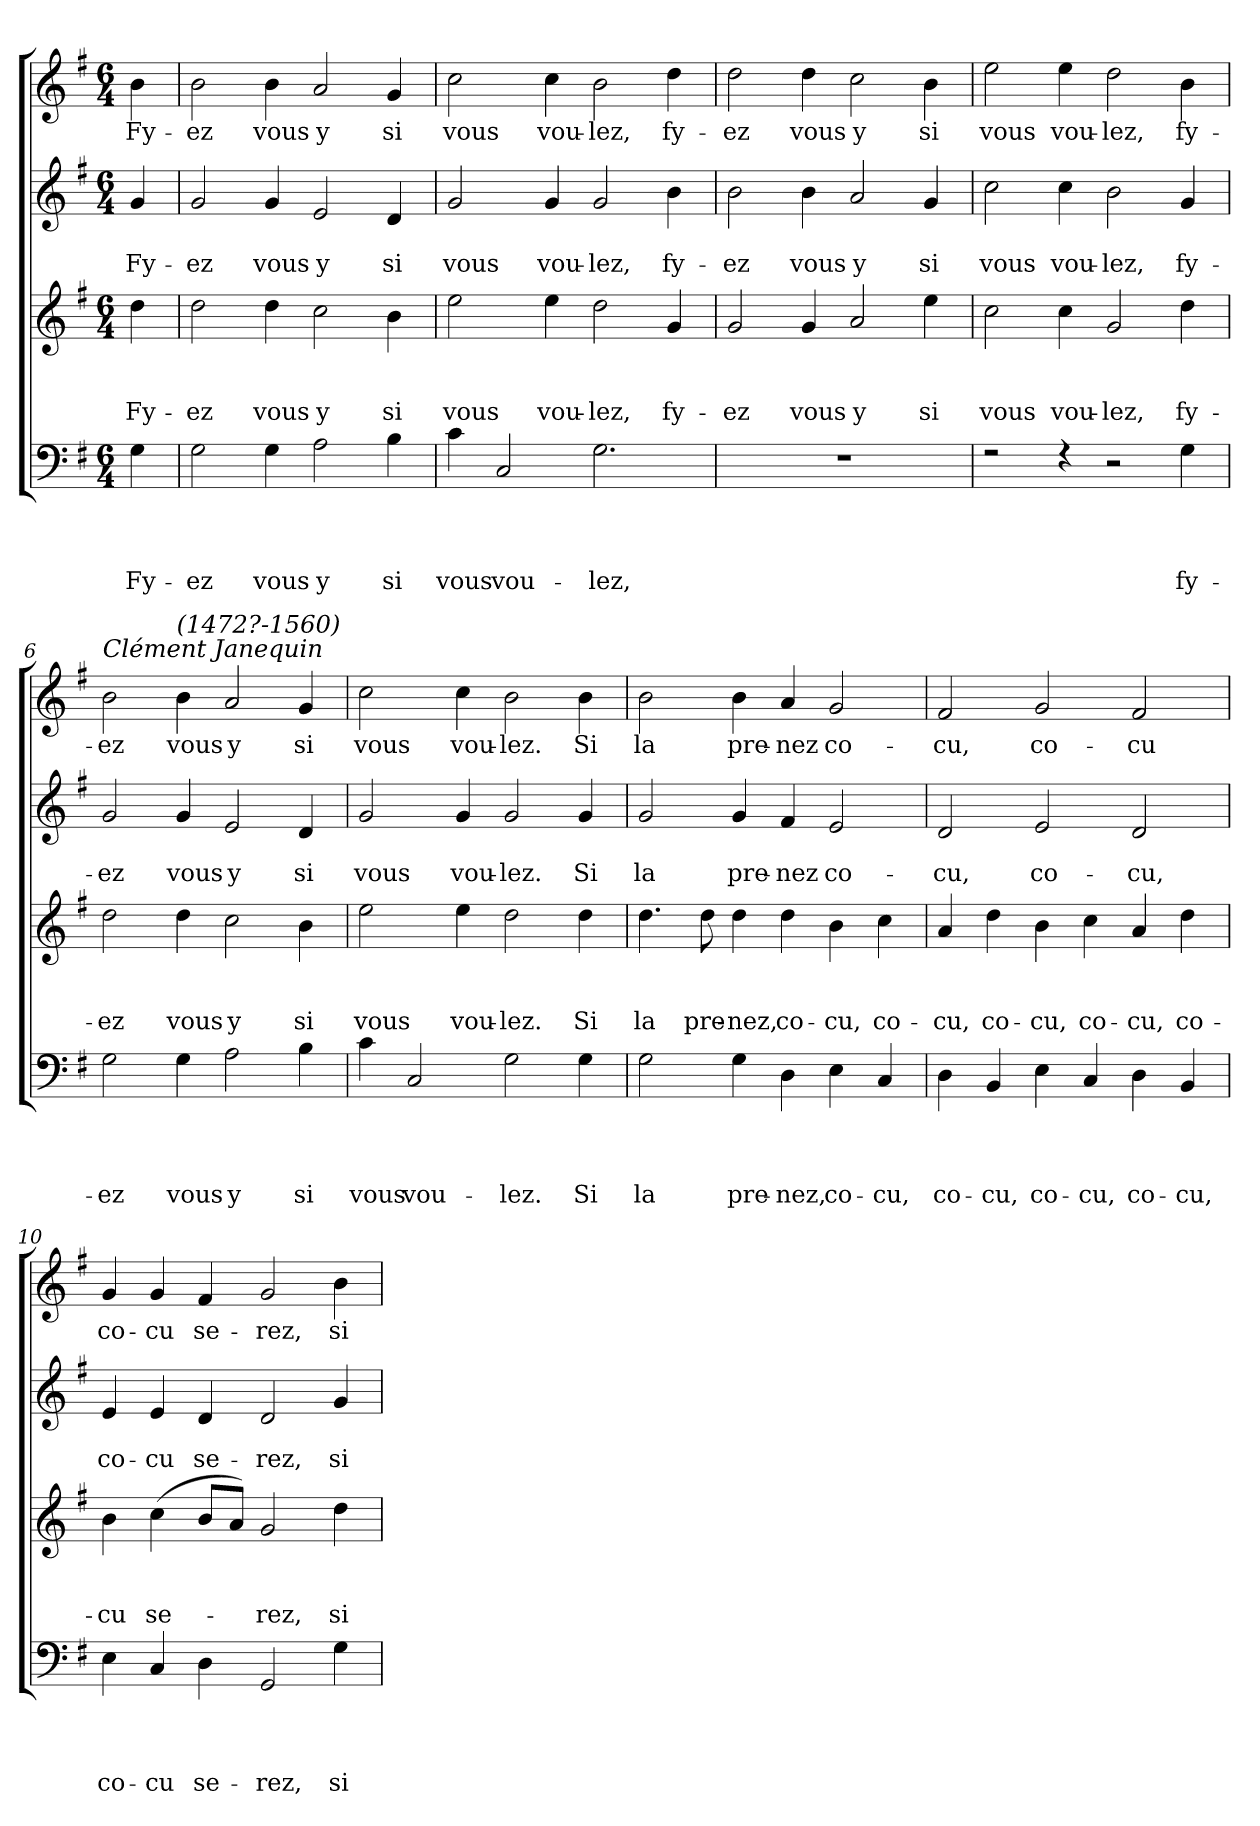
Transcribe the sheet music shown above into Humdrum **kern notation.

**kern	**text	**text	**text	**text	**kern	**text	**text	**text	**kern	**text	**text	**kern	**text
*part4	*part4	*part4	*part4	*part4	*part3	*part3	*part3	*part3	*part2	*part2	*part2	*part1	*part1
*staff4	*staff4	*staff4	*staff4	*staff4	*staff3	*staff3	*staff3	*staff3	*staff2	*staff2	*staff2	*staff1	*staff1
*clefF4	*	*	*	*	*clefG2	*	*	*	*clefG2	*	*	*clefG2	*
*	*	*	*	*	*ITrd7c12	*	*	*	*	*	*	*	*
*k[f#]	*	*	*	*	*k[f#]	*	*	*	*k[f#]	*	*	*k[f#]	*
*G:	*	*	*	*	*G:	*	*	*	*G:	*	*	*G:	*
*M6/4	*	*	*	*	*M6/4	*	*	*	*M6/4	*	*	*M6/4	*
*MM240	*	*	*	*	*MM240	*	*	*	*MM240	*	*	*MM240	*
=1	=1	=1	=1	=1	=1	=1	=1	=1	=1	=1	=1	=1	=1
!	!	!	!	!LO:LY:b	!	!	!	!LO:LY:b	!	!	!LO:LY:b	!	!LO:LY:b
4G\	.	.	.	Fy-	4d\	.	.	Fy-	4g/	.	Fy-	4b\	Fy-
=2	=2	=2	=2	=2	=2	=2	=2	=2	=2	=2	=2	=2	=2
!	!	!	!	!LO:LY:b	!	!	!	!LO:LY:b	!	!	!LO:LY:b	!	!LO:LY:b
2G\	.	.	.	-ez	2d\	.	.	-ez	2g/	.	-ez	2b\	-ez
!	!	!	!	!LO:LY:b	!	!	!	!LO:LY:b	!	!	!LO:LY:b	!	!LO:LY:b
4G\	.	.	.	vous	4d\	.	.	vous	4g/	.	vous	4b\	vous
!	!	!	!	!LO:LY:b	!	!	!	!LO:LY:b	!	!	!LO:LY:b	!	!LO:LY:b
2A\	.	.	.	y	2c\	.	.	y	2e/	.	y	2a/	y
!	!	!	!	!LO:LY:b	!	!	!	!LO:LY:b	!	!	!LO:LY:b	!	!LO:LY:b
4B\	.	.	.	si	4B\	.	.	si	4d/	.	si	4g/	si
=3	=3	=3	=3	=3	=3	=3	=3	=3	=3	=3	=3	=3	=3
!	!	!	!	!LO:LY:b	!	!	!	!LO:LY:b	!	!	!LO:LY:b	!	!LO:LY:b
4c\	.	.	.	vous	2e\	.	.	vous	2g/	.	vous	2cc\	vous
!	!	!	!	!LO:LY:b	!	!	!	!	!	!	!	!	!
2C/	.	.	.	vou-	.	.	.	.	.	.	.	.	.
!	!	!	!	!	!	!	!	!LO:LY:b	!	!	!LO:LY:b	!	!LO:LY:b
.	.	.	.	.	4e\	.	.	vou-	4g/	.	vou-	4cc\	vou-
!	!	!	!	!LO:LY:b	!	!	!	!LO:LY:b	!	!	!LO:LY:b	!	!LO:LY:b
2.G\	.	.	.	-lez,	2d\	.	.	-lez,	2g/	.	-lez,	2b\	-lez,
!	!	!	!	!	!	!	!	!LO:LY:b	!	!	!LO:LY:b	!	!LO:LY:b
.	.	.	.	.	4G/	.	.	fy-	4b\	.	fy-	4dd\	fy-
=4	=4	=4	=4	=4	=4	=4	=4	=4	=4	=4	=4	=4	=4
!LO:N:vis=1	!	!	!	!	!	!	!	!LO:LY:b	!	!	!LO:LY:b	!	!LO:LY:b
1.rF	.	.	.	.	2G/	.	.	-ez	2b\	.	-ez	2dd\	-ez
!	!	!	!	!	!	!	!	!LO:LY:b	!	!	!LO:LY:b	!	!LO:LY:b
.	.	.	.	.	4G/	.	.	vous	4b\	.	vous	4dd\	vous
!	!	!	!	!	!	!	!	!LO:LY:b	!	!	!LO:LY:b	!	!LO:LY:b
.	.	.	.	.	2A/	.	.	y	2a/	.	y	2cc\	y
!	!	!	!	!	!	!	!	!LO:LY:b	!	!	!LO:LY:b	!	!LO:LY:b
.	.	.	.	.	4e\	.	.	si	4g/	.	si	4b\	si
=5	=5	=5	=5	=5	=5	=5	=5	=5	=5	=5	=5	=5	=5
!	!	!	!	!	!	!	!	!LO:LY:b	!	!	!LO:LY:b	!	!LO:LY:b
2rF	.	.	.	.	2c\	.	.	vous	2cc\	.	vous	2ee\	vous
!	!	!	!	!	!	!	!	!LO:LY:b	!	!	!LO:LY:b	!	!LO:LY:b
4rF	.	.	.	.	4c\	.	.	vou-	4cc\	.	vou-	4ee\	vou-
!	!	!	!	!	!	!	!	!LO:LY:b	!	!	!LO:LY:b	!	!LO:LY:b
2r	.	.	.	.	2G/	.	.	-lez,	2b\	.	-lez,	2dd\	-lez,
!	!	!	!	!LO:LY:b	!	!	!	!LO:LY:b	!	!	!LO:LY:b	!	!LO:LY:b
4G\	.	.	.	fy-	4d\	.	.	fy-	4g/	.	fy-	4b\	fy-
=6	=6	=6	=6	=6	=6	=6	=6	=6	=6	=6	=6	=6	=6
!	!	!	!	!	!	!	!	!	!	!	!	!LO:TX:a:i:t=Clément Janequin	!
!	!	!	!	!LO:LY:b	!	!	!	!LO:LY:b	!	!	!LO:LY:b	!	!LO:LY:b
2G\	.	.	.	-ez	2d\	.	.	-ez	2g/	.	-ez	2b\	-ez
!	!	!	!	!	!	!	!	!	!	!	!	!LO:TX:a:i:t=(1472?-1560)	!
!	!	!	!	!LO:LY:b	!	!	!	!LO:LY:b	!	!	!LO:LY:b	!	!LO:LY:b
4G\	.	.	.	vous	4d\	.	.	vous	4g/	.	vous	4b\	vous
!	!	!	!	!LO:LY:b	!	!	!	!LO:LY:b	!	!	!LO:LY:b	!	!LO:LY:b
2A\	.	.	.	y	2c\	.	.	y	2e/	.	y	2a/	y
!	!	!	!	!LO:LY:b	!	!	!	!LO:LY:b	!	!	!LO:LY:b	!	!LO:LY:b
4B\	.	.	.	si	4B\	.	.	si	4d/	.	si	4g/	si
!!LO:LB:g=z
=7	=7	=7	=7	=7	=7	=7	=7	=7	=7	=7	=7	=7	=7
!	!	!	!	!LO:LY:b	!	!	!	!LO:LY:b	!	!	!LO:LY:b	!	!LO:LY:b
4c\	.	.	.	vous	2e\	.	.	vous	2g/	.	vous	2cc\	vous
!	!	!	!	!LO:LY:b	!	!	!	!	!	!	!	!	!
2C/	.	.	.	vou-	.	.	.	.	.	.	.	.	.
!	!	!	!	!	!	!	!	!LO:LY:b	!	!	!LO:LY:b	!	!LO:LY:b
.	.	.	.	.	4e\	.	.	vou-	4g/	.	vou-	4cc\	vou-
!	!	!	!	!LO:LY:b	!	!	!	!LO:LY:b	!	!	!LO:LY:b	!	!LO:LY:b
2G\	.	.	.	-lez.	2d\	.	.	-lez.	2g/	.	-lez.	2b\	-lez.
!	!	!	!	!LO:LY:b	!	!	!	!LO:LY:b	!	!	!LO:LY:b	!	!LO:LY:b
4G\	.	.	.	Si	4d\	.	.	Si	4g/	.	Si	4b\	Si
=8	=8	=8	=8	=8	=8	=8	=8	=8	=8	=8	=8	=8	=8
!	!	!	!	!LO:LY:b	!	!	!	!LO:LY:b	!	!	!LO:LY:b	!	!LO:LY:b
2G\	.	.	.	la	4.d\	.	.	la	2g/	.	la	2b\	la
!	!	!	!	!	!	!	!	!LO:LY:b	!	!	!	!	!
.	.	.	.	.	8d\	.	.	pre-	.	.	.	.	.
!	!	!	!	!LO:LY:b	!	!	!	!LO:LY:b	!	!	!LO:LY:b	!	!LO:LY:b
4G\	.	.	.	pre-	4d\	.	.	-nez,	4g/	.	pre-	4b\	pre-
!	!	!	!	!LO:LY:b	!	!	!	!LO:LY:b	!	!	!LO:LY:b	!	!LO:LY:b
4D\	.	.	.	-nez,	4d\	.	.	co-	4f#/	.	-nez	4a/	-nez
!	!	!	!	!LO:LY:b	!	!	!	!LO:LY:b	!	!	!LO:LY:b	!	!LO:LY:b
4E\	.	.	.	co-	4B\	.	.	-cu,	2e/	.	co-	2g/	co-
!	!	!	!	!LO:LY:b	!	!	!	!LO:LY:b	!	!	!	!	!
4C/	.	.	.	-cu,	4c\	.	.	co-	.	.	.	.	.
=9	=9	=9	=9	=9	=9	=9	=9	=9	=9	=9	=9	=9	=9
!	!	!	!	!LO:LY:b	!	!	!	!LO:LY:b	!	!	!LO:LY:b	!	!LO:LY:b
4D\	.	.	.	co-	4A/	.	.	-cu,	2d/	.	-cu,	2f#/	-cu,
!	!	!	!	!LO:LY:b	!	!	!	!LO:LY:b	!	!	!	!	!
4BB/	.	.	.	-cu,	4d\	.	.	co-	.	.	.	.	.
!	!	!	!	!LO:LY:b	!	!	!	!LO:LY:b	!	!	!LO:LY:b	!	!LO:LY:b
4E\	.	.	.	co-	4B\	.	.	-cu,	2e/	.	co-	2g/	co-
!	!	!	!	!LO:LY:b	!	!	!	!LO:LY:b	!	!	!	!	!
4C/	.	.	.	-cu,	4c\	.	.	co-	.	.	.	.	.
!	!	!	!	!LO:LY:b	!	!	!	!LO:LY:b	!	!	!LO:LY:b	!	!LO:LY:b
4D\	.	.	.	co-	4A/	.	.	-cu,	2d/	.	-cu,	2f#/	-cu
!	!	!	!	!LO:LY:b	!	!	!	!LO:LY:b	!	!	!	!	!
4BB/	.	.	.	-cu,	4d\	.	.	co-	.	.	.	.	.
=10	=10	=10	=10	=10	=10	=10	=10	=10	=10	=10	=10	=10	=10
!	!	!	!	!LO:LY:b	!	!	!	!LO:LY:b	!	!	!LO:LY:b	!	!LO:LY:b
4E\	.	.	.	co-	4B\	.	.	-cu	4e/	.	co-	4g/	co-
!	!	!	!	!LO:LY:b	!	!	!	!LO:LY:b	!	!	!LO:LY:b	!	!LO:LY:b
4C/	.	.	.	-cu	(<4c\	.	.	se-	4e/	.	-cu	4g/	-cu
!	!	!	!	!LO:LY:b	!	!	!	!	!	!	!LO:LY:b	!	!LO:LY:b
4D\	.	.	.	se-	8B/L	.	.	.	4d/	.	se-	4f#/	se-
.	.	.	.	.	8A/J)	.	.	.	.	.	.	.	.
!	!	!	!	!LO:LY:b	!	!	!	!LO:LY:b	!	!	!LO:LY:b	!	!LO:LY:b
2GG/	.	.	.	-rez,	2G/	.	.	-rez,	2d/	.	-rez,	2g/	-rez,
!	!	!	!	!LO:LY:b	!	!	!	!LO:LY:b	!	!	!LO:LY:b	!	!LO:LY:b
4G\	.	.	.	si	4d\	.	.	si	4g/	.	si	4b\	si
=	=	=	=	=	=	=	=	=	=	=	=	=	=
*-	*-	*-	*-	*-	*-	*-	*-	*-	*-	*-	*-	*-	*-
